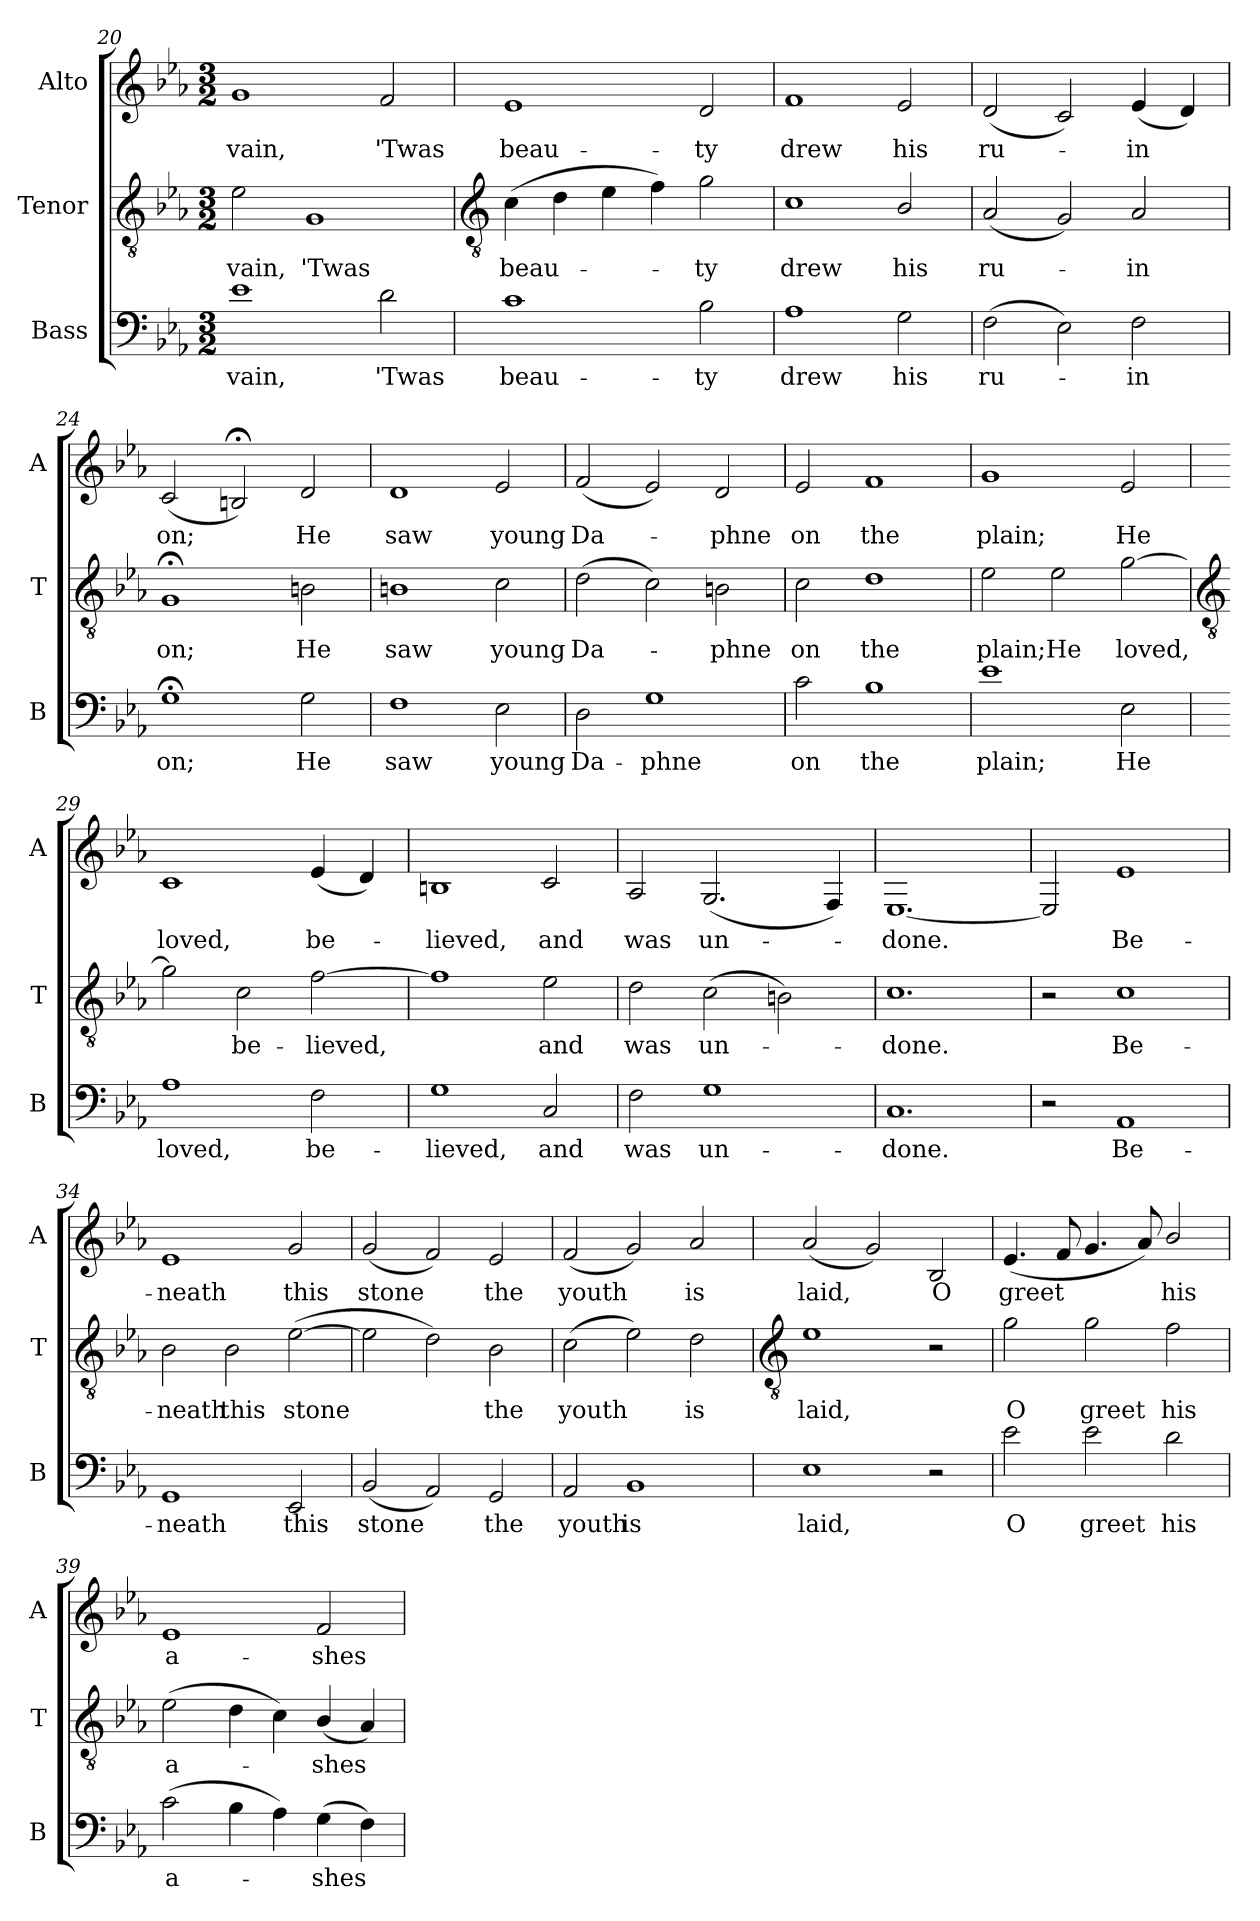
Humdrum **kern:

**kern	**text	**kern	**text	**kern	**text
*part3	*part3	*part2	*part2	*part1	*part1
*staff3	*staff3	*staff2	*staff2	*staff1	*staff1
*I"Bass	*	*I"Tenor	*	*I"Alto	*
*I'B	*	*I'T	*	*I'A	*
*clefF4	*	*clefGv2	*	*clefG2	*
*k[b-e-a-]	*	*k[b-e-a-]	*	*k[b-e-a-]	*
*E-:	*	*E-:	*	*E-:	*
*M3/2	*	*M3/2	*	*M3/2	*
=20	=20	=20	=20	=20	=20
!	!LO:LY:b	!	!LO:LY:b	!	!LO:LY:b
1e-	vain,	2e-	vain,	1g	vain,
!	!	!	!LO:LY:b	!	!
.	.	1G	'Twas	.	.
!	!LO:LY:b	!	!	!	!LO:LY:b
2d	'Twas	.	.	2f	'Twas
!!LO:LB:g=z
=21	=21	=21	=21	=21	=21
*	*	*clefGv2	*	*	*
!	!LO:LY:b	!	!LO:LY:b	!	!LO:LY:b
1c	beau-	(>4c	beau-	1e-	beau-
.	.	4d	.	.	.
.	.	4e-	.	.	.
.	.	4f)	.	.	.
!	!LO:LY:b	!	!LO:LY:b	!	!LO:LY:b
2B-	-ty	2g	ty	2d	-ty
=22	=22	=22	=22	=22	=22
!	!LO:LY:b	!	!LO:LY:b	!	!LO:LY:b
1A-	drew	1c	drew	1f	drew
!	!LO:LY:b	!	!LO:LY:b	!	!LO:LY:b
2G	his	2B-/	his	2e-	his
=23	=23	=23	=23	=23	=23
!	!LO:LY:b	!	!LO:LY:b	!	!LO:LY:b
(>2F	ru-	(<2A-	ru-	(<2d	ru-
2E-)	.	2G)	.	2c)	.
!	!LO:LY:b	!	!LO:LY:b	!	!LO:LY:b
2F	in	2A-	in	(<4e-	in
.	.	.	.	4d)	.
=24	=24	=24	=24	=24	=24
!	!LO:LY:b	!	!LO:LY:b	!	!LO:LY:b
1G;<	on;	1G;<	on;	(<2c	on;
.	.	.	.	2Bn;<)	.
!	!LO:LY:b	!	!LO:LY:b	!	!LO:LY:b
2G	He	2Bn	He	2d	He
=25	=25	=25	=25	=25	=25
!	!LO:LY:b	!	!LO:LY:b	!	!LO:LY:b
1F	saw	1Bn	saw	1d	saw
!	!LO:LY:b	!	!LO:LY:b	!	!LO:LY:b
2E-	young	2c	young	2e-	young
=26	=26	=26	=26	=26	=26
!	!LO:LY:b	!	!LO:LY:b	!	!LO:LY:b
2D	Da-	(>2d	Da-	(<2f	Da-
!	!LO:LY:b	!	!	!	!
1G	-phne	2c)	.	2e-)	.
!	!	!	!LO:LY:b	!	!LO:LY:b
.	.	2Bn	phne	2d	phne
=27	=27	=27	=27	=27	=27
!	!LO:LY:b	!	!LO:LY:b	!	!LO:LY:b
2c	on	2c	on	2e-	on
!	!LO:LY:b	!	!LO:LY:b	!	!LO:LY:b
1B-	the	1d	the	1f	the
=28	=28	=28	=28	=28	=28
!	!LO:LY:b	!	!LO:LY:b	!	!LO:LY:b
1e-	plain;	2e-	plain;	1g	plain;
!	!	!	!LO:LY:b	!	!
.	.	2e-	He	.	.
!	!LO:LY:b	!	!LO:LY:b	!	!LO:LY:b
2E-	He	[2g	loved,	2e-	He
!!LO:LB:g=z
=29	=29	=29	=29	=29	=29
*	*	*clefGv2	*	*	*
!	!LO:LY:b	!	!	!	!LO:LY:b
1A-	loved,	2g]	.	1c	loved,
!	!	!	!LO:LY:b	!	!
.	.	2c	be-	.	.
!	!LO:LY:b	!	!LO:LY:b	!	!LO:LY:b
2F	be-	[2f	-lieved,	(<4e-	be-
.	.	.	.	4d)	.
=30	=30	=30	=30	=30	=30
!	!LO:LY:b	!	!	!	!LO:LY:b
1G	-lieved,	1f]	.	1Bn	lieved,
!	!LO:LY:b	!	!LO:LY:b	!	!LO:LY:b
2C	and	2e-	and	2c	and
=31	=31	=31	=31	=31	=31
!	!LO:LY:b	!	!LO:LY:b	!	!LO:LY:b
2F	was	2d	was	2A-	was
!	!LO:LY:b	!	!LO:LY:b	!	!LO:LY:b
1G	un-	(>2c	un-	(<2.G	un-
.	.	2Bn)	.	.	.
.	.	.	.	4F)	.
=32	=32	=32	=32	=32	=32
!	!LO:LY:b	!	!LO:LY:b	!	!LO:LY:b
1.C	-done.	1.c	done.	[1.E-	done.
=33	=33	=33	=33	=33	=33
2r	.	2r	.	2E-]	.
!	!LO:LY:b	!	!LO:LY:b	!	!LO:LY:b
1AA-	Be-	1c	Be-	1e-	Be-
=34	=34	=34	=34	=34	=34
!	!LO:LY:b	!	!LO:LY:b	!	!LO:LY:b
1GG	-neath	2B-	-neath	1e-	-neath
!	!	!	!LO:LY:b	!	!
.	.	2B-	this	.	.
!	!LO:LY:b	!	!LO:LY:b	!	!LO:LY:b
2EE-	this	(>[2e-	stone	2g	this
=35	=35	=35	=35	=35	=35
!	!LO:LY:b	!	!	!	!LO:LY:b
(<2BB-	stone	2e-]	.	(<2g	stone
2AA-)	.	2d)	.	2f)	.
!	!LO:LY:b	!	!LO:LY:b	!	!LO:LY:b
2GG	the	2B-	the	2e-	the
=36	=36	=36	=36	=36	=36
!	!LO:LY:b	!	!LO:LY:b	!	!LO:LY:b
2AA-	youth	(>2c	youth	(<2f	youth
!	!LO:LY:b	!	!	!	!
1BB-	is	2e-)	.	2g)	.
!	!	!	!LO:LY:b	!	!LO:LY:b
.	.	2d	is	2a-	is
!!LO:LB:g=z
=37	=37	=37	=37	=37	=37
*	*	*clefGv2	*	*	*
!	!LO:LY:b	!	!LO:LY:b	!	!LO:LY:b
1E-	laid,	1e-	laid,	(<2a-	laid,
.	.	.	.	2g)	.
!	!	!	!	!	!LO:LY:b
2r	.	2r	.	2B-	O
=38	=38	=38	=38	=38	=38
!	!LO:LY:b	!	!LO:LY:b	!	!LO:LY:b
2e-	O	2g	O	(<4.e-	greet
.	.	.	.	8f	.
!	!LO:LY:b	!	!LO:LY:b	!	!
2e-	greet	2g	greet	4.g	.
.	.	.	.	8a-)	.
!	!LO:LY:b	!	!LO:LY:b	!	!LO:LY:b
2d	his	2f	his	2b-/	his
=39	=39	=39	=39	=39	=39
!	!LO:LY:b	!	!LO:LY:b	!	!LO:LY:b
(>2c	a-	(>2e-	a-	1e-	a-
4B-	.	4d	.	.	.
4A-)	.	4c)	.	.	.
!	!LO:LY:b	!	!LO:LY:b	!	!LO:LY:b
(>4G	shes	(<4B-/	shes	2f	-shes
4F)	.	4A-)	.	.	.
=	=	=	=	=	=
*-	*-	*-	*-	*-	*-
